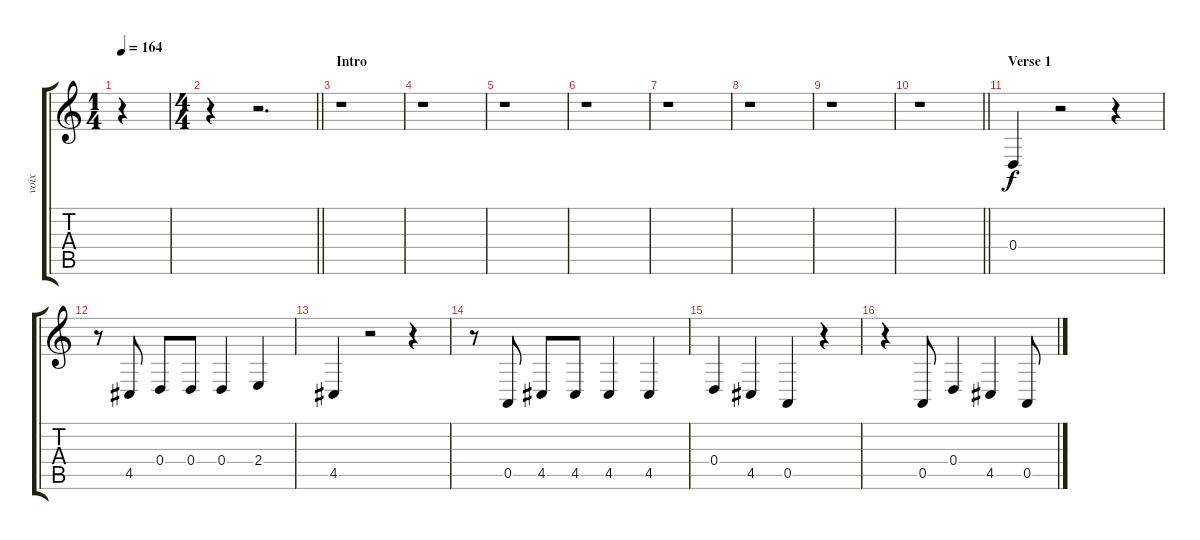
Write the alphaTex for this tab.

\track ("voix" "voix") {instrument lead8bassandlead}
\staff {score tabs}
\tuning (E4 B3 G3 D3 A2 E2) {hide}
\voice
\ts (1 4)
\tempo 164
\clef g2
\ks c
r.4{dy f instrument lead8bassandlead} |
\ts (4 4)
\barLineRight lightlight
r.4 r.2{d} |
\section ("" "Intro")
r.1 |
r.1 |
r.1 |
r.1 |
r.1 |
r.1 |
r.1 |
\barLineRight lightlight
r.1 |
\section ("" "Verse 1")
0.4.4 r.2 r.4 |
r.8 4.5.8 0.4.8 0.4.8 0.4.4 2.4.4 |
4.5.4 r.2 r.4 |
r.8 0.5.8 4.5.8 4.5.8 4.5.4 4.5.4 |
0.4.4 4.5.4 0.5.4 r.4 |
r.4 0.5.8 0.4.4 4.5.4 0.5.8
\voice
\clef g2
\ottava regular
\simile none
\ks c
r.4{dy f} |
\barLineRight lightlight
|
|
|
|
|
|
|
|
\barLineRight lightlight
|
|
|
|
|
|
